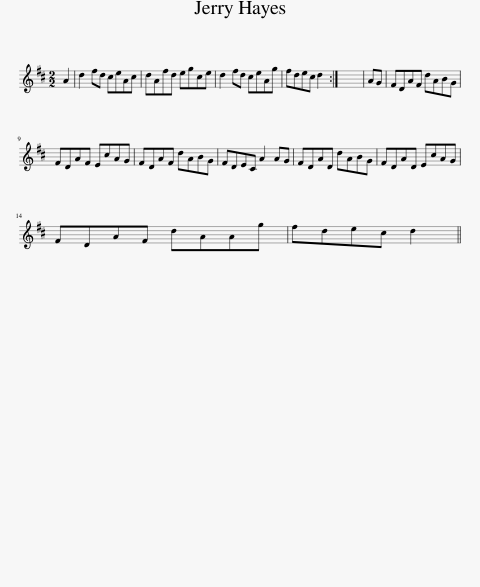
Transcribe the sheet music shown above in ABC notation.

X:1
L:1/8
M:2/2
I:linebreak $
K:D
V:1 treble
V:1
 A2 | d2 fd ceAc | dAfd egce | d2 fd ceAg | fdec d2 :| %5
 x8 | AG | FDAF dABG |$ FDAF EcAG | FDAF dABG | %10
 FDEC A2 AG | FDAD dABG | FDAD EcAG |$ FDAF dAAg | fdec d2 || %15
